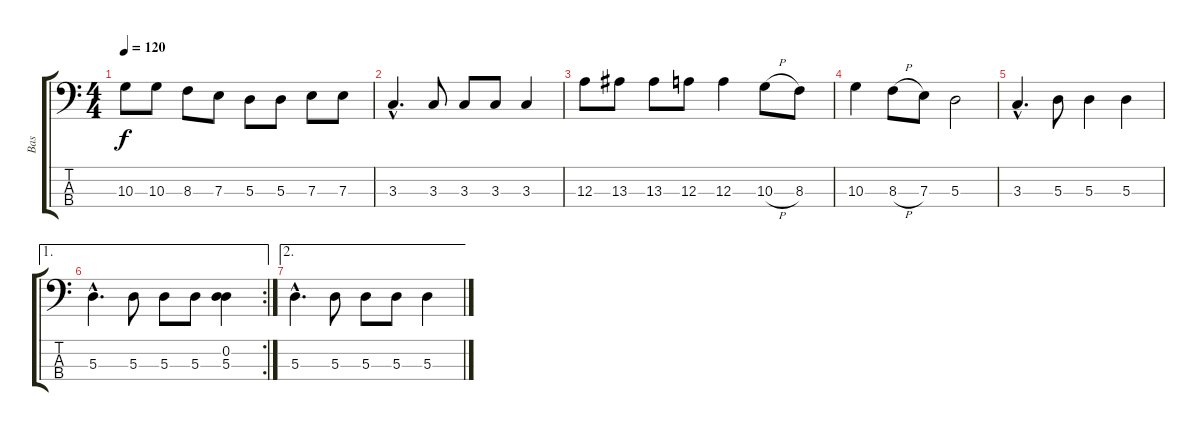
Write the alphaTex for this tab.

\track ("Bas" "Bas") {instrument electricbasspick}
\staff {score tabs}
\tuning (G2 D2 A1 E1) {hide}
\ts (4 4)
\tempo 120
\clef f4
\ks c
10.3.8{dy f} 10.3.8 8.3.8 7.3.8 5.3.8 5.3.8 7.3.8 7.3.8 |
3.3{hac}.4{d} 3.3.8 3.3.8 3.3.8 3.3.4 |
12.3.8 13.3.8 13.3.8 12.3.8 12.3.4 10.3{h}.8 8.3.8 |
10.3.4 8.3{h}.8 7.3.8 5.3.2 |
3.3{hac}.4{d} 5.3.8 5.3.4 5.3.4 |
\ae 1
\rc 2
5.3{hac}.4{d} 5.3.8 5.3.8 5.3.8 (0.2 5.3).4 |
\ae 2
5.3{hac}.4{d} 5.3.8 5.3.8 5.3.8 5.3.4
